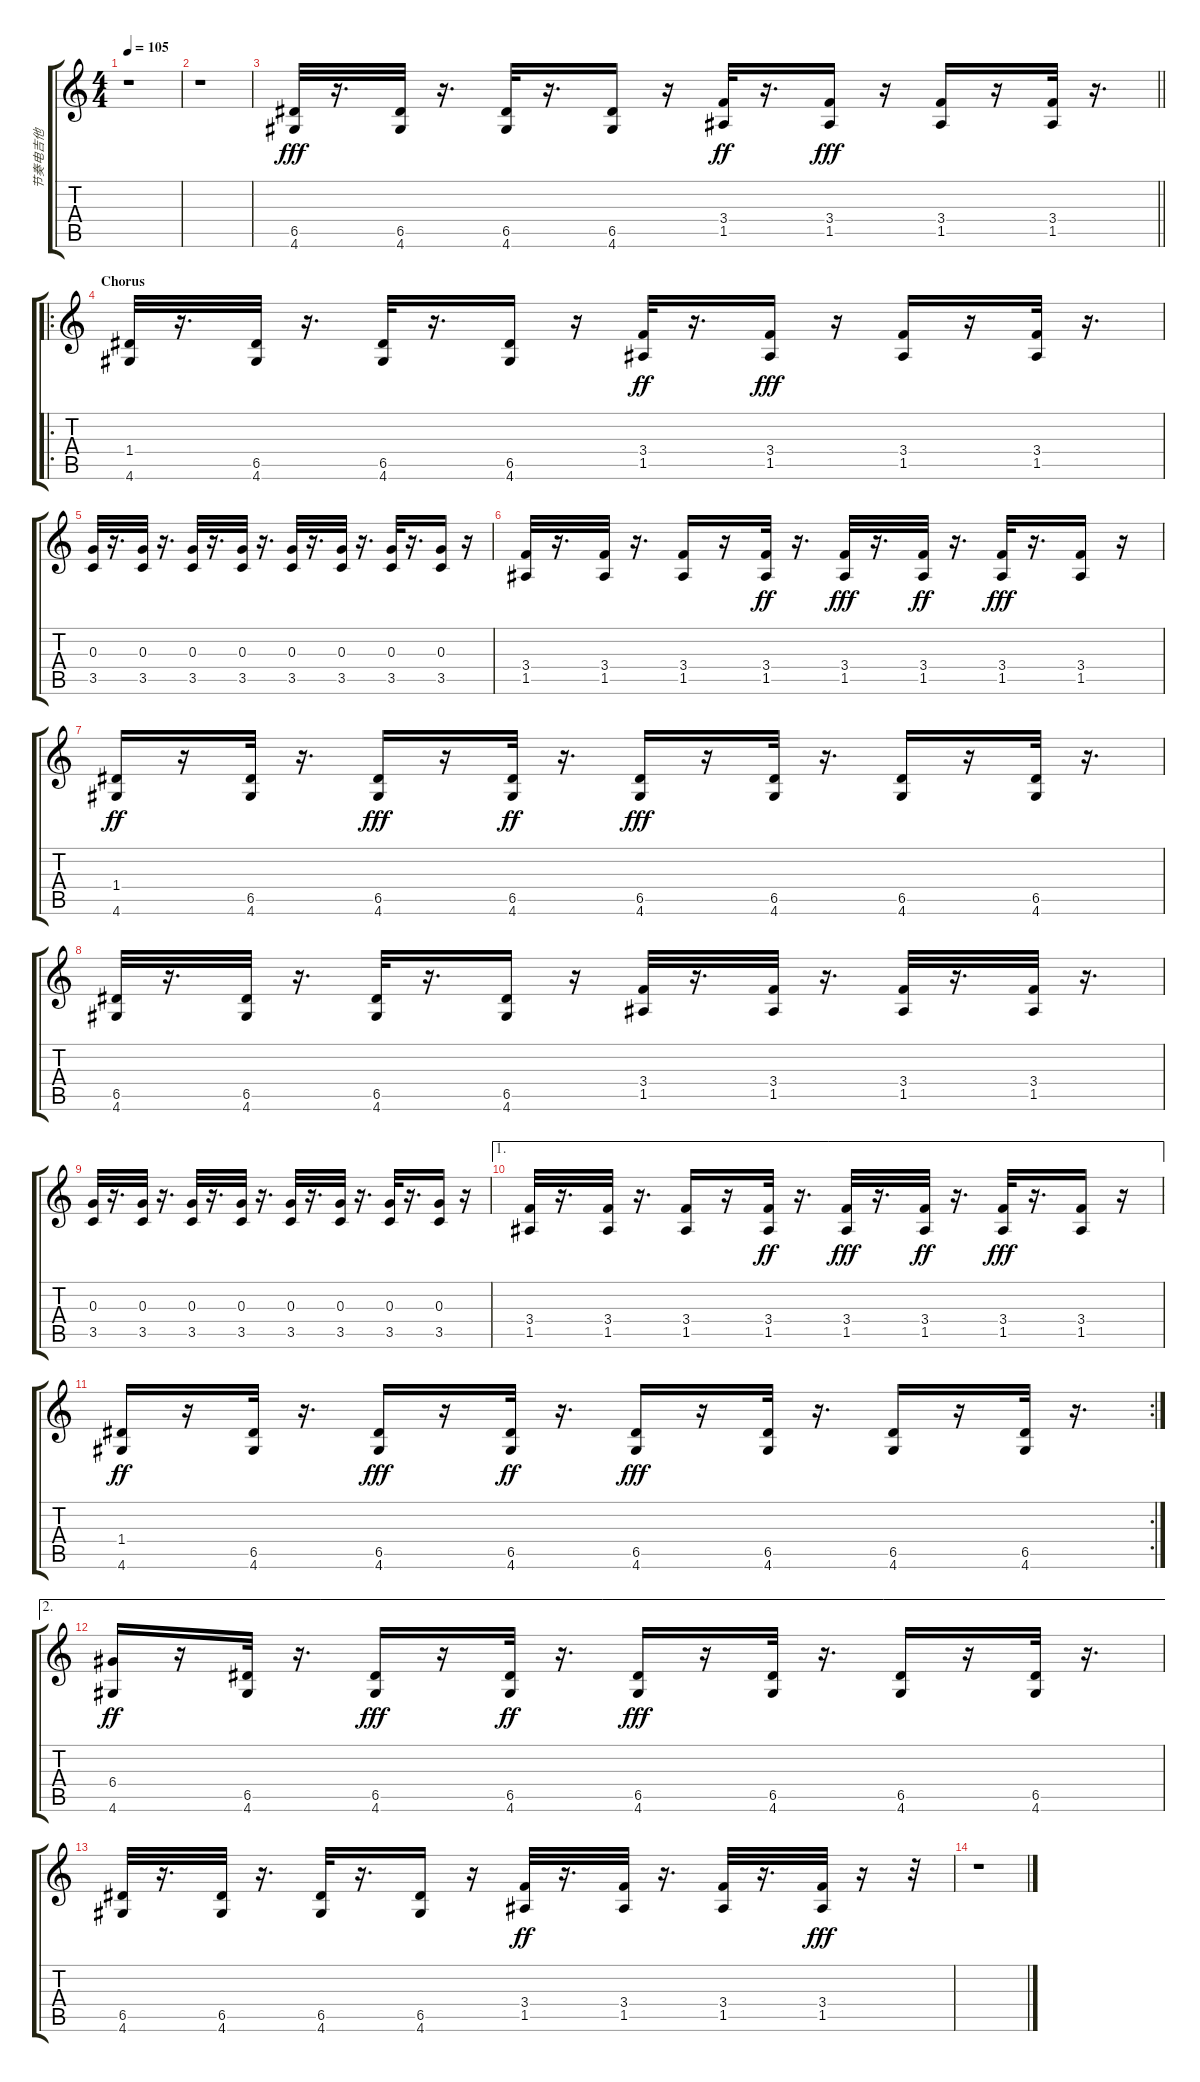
\track ("节奏电吉他" "节奏电吉他") {instrument distortionguitar}
\staff {score tabs}
\tuning (E4 B3 G3 D3 A2 E2) {hide}
\ts (4 4)
\tempo 105
\clef g2
\ks c
r.1{dy f} |
r.1 |
\barLineRight lightlight
(6.5 4.6).32{dy fff} r.16{d} (6.5 4.6).32 r.16{d} (6.5 4.6).32 r.16{d} (6.5 4.6).16 r.16 (3.4 1.5).32{dy ff} r.16{d} (3.4 1.5).16{dy fff} r.16 (3.4 1.5).16 r.16 (3.4 1.5).32 r.16{d} |
\ro
\section ("" "Chorus")
(1.4 4.6).32 r.16{d} (6.5 4.6).32 r.16{d} (6.5 4.6).32 r.16{d} (6.5 4.6).16 r.16 (3.4 1.5).32{dy ff} r.16{d} (3.4 1.5).16{dy fff} r.16 (3.4 1.5).16 r.16 (3.4 1.5).32 r.16{d} |
(0.3 3.5).32 r.16{d} (0.3 3.5).32 r.16{d} (0.3 3.5).32 r.16{d} (0.3 3.5).32 r.16{d} (0.3 3.5).32 r.16{d} (0.3 3.5).32 r.16{d} (0.3 3.5).32 r.16{d} (0.3 3.5).16 r.16 |
(3.4 1.5).32 r.16{d} (3.4 1.5).32 r.16{d} (3.4 1.5).16 r.16 (3.4 1.5).32{dy ff} r.16{d} (3.4 1.5).32{dy fff} r.16{d} (3.4 1.5).32{dy ff} r.16{d} (3.4 1.5).32{dy fff} r.16{d} (3.4 1.5).16 r.16 |
(1.4 4.6).16{dy ff} r.16 (6.5 4.6).32 r.16{d} (6.5 4.6).16{dy fff} r.16 (6.5 4.6).32{dy ff} r.16{d} (6.5 4.6).16{dy fff} r.16 (6.5 4.6).32 r.16{d} (6.5 4.6).16 r.16 (6.5 4.6).32 r.16{d} |
(6.5 4.6).32 r.16{d} (6.5 4.6).32 r.16{d} (6.5 4.6).32 r.16{d} (6.5 4.6).16 r.16 (3.4 1.5).32 r.16{d} (3.4 1.5).32 r.16{d} (3.4 1.5).32 r.16{d} (3.4 1.5).32 r.16{d} |
(0.3 3.5).32 r.16{d} (0.3 3.5).32 r.16{d} (0.3 3.5).32 r.16{d} (0.3 3.5).32 r.16{d} (0.3 3.5).32 r.16{d} (0.3 3.5).32 r.16{d} (0.3 3.5).32 r.16{d} (0.3 3.5).16 r.16 |
\ae 1
(3.4 1.5).32 r.16{d} (3.4 1.5).32 r.16{d} (3.4 1.5).16 r.16 (3.4 1.5).32{dy ff} r.16{d} (3.4 1.5).32{dy fff} r.16{d} (3.4 1.5).32{dy ff} r.16{d} (3.4 1.5).32{dy fff} r.16{d} (3.4 1.5).16 r.16 |
\rc 2
(1.4 4.6).16{dy ff} r.16 (6.5 4.6).32 r.16{d} (6.5 4.6).16{dy fff} r.16 (6.5 4.6).32{dy ff} r.16{d} (6.5 4.6).16{dy fff} r.16 (6.5 4.6).32 r.16{d} (6.5 4.6).16 r.16 (6.5 4.6).32 r.16{d} |
\ae 2
(6.4 4.6).16{dy ff} r.16 (6.5 4.6).32 r.16{d} (6.5 4.6).16{dy fff} r.16 (6.5 4.6).32{dy ff} r.16{d} (6.5 4.6).16{dy fff} r.16 (6.5 4.6).32 r.16{d} (6.5 4.6).16 r.16 (6.5 4.6).32 r.16{d} |
(6.5 4.6).32 r.16{d} (6.5 4.6).32 r.16{d} (6.5 4.6).32 r.16{d} (6.5 4.6).16 r.16 (3.4 1.5).32{dy ff} r.16{d} (3.4 1.5).32 r.16{d} (3.4 1.5).32 r.16{d} (3.4 1.5).32{dy fff} r.16 r.32 |
r.1
